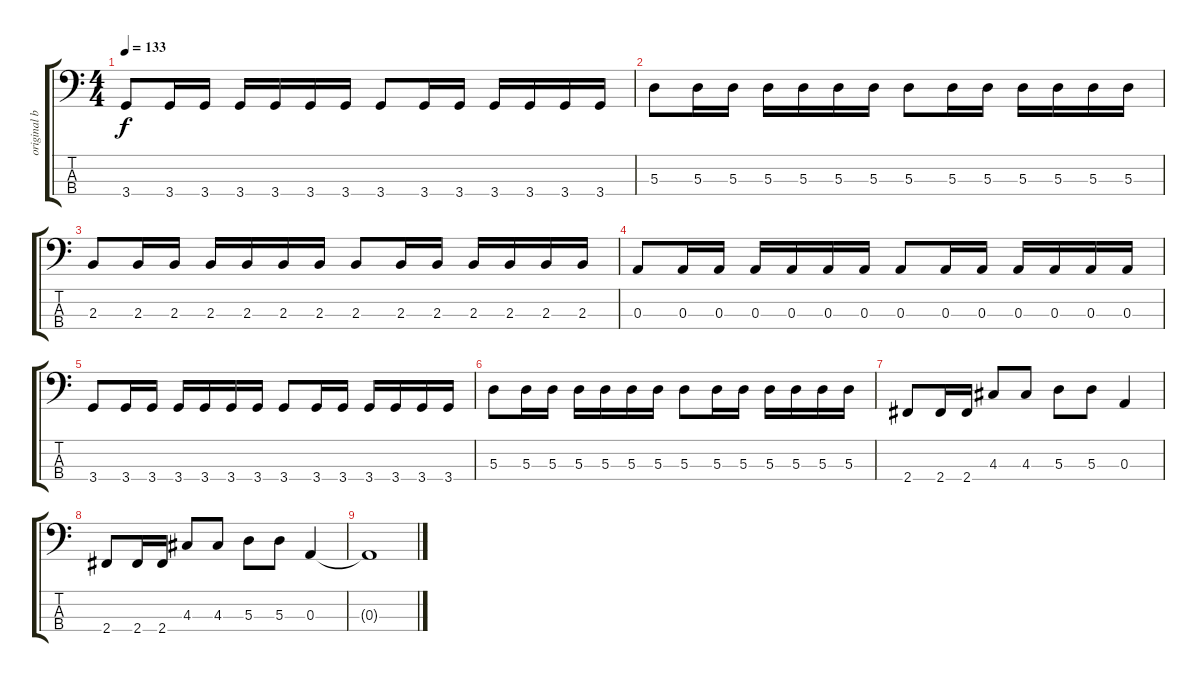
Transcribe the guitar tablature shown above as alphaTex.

\track ("original bass" "original b") {instrument electricbasspick}
\staff {score tabs}
\tuning (G2 D2 A1 E1) {hide}
\ts (4 4)
\tempo 133
\clef f4
\ks c
3.4.8{dy f} 3.4.16 3.4.16 3.4.16 3.4.16 3.4.16 3.4.16 3.4.8 3.4.16 3.4.16 3.4.16 3.4.16 3.4.16 3.4.16 |
5.3.8 5.3.16 5.3.16 5.3.16 5.3.16 5.3.16 5.3.16 5.3.8 5.3.16 5.3.16 5.3.16 5.3.16 5.3.16 5.3.16 |
2.3.8 2.3.16 2.3.16 2.3.16 2.3.16 2.3.16 2.3.16 2.3.8 2.3.16 2.3.16 2.3.16 2.3.16 2.3.16 2.3.16 |
0.3.8 0.3.16 0.3.16 0.3.16 0.3.16 0.3.16 0.3.16 0.3.8 0.3.16 0.3.16 0.3.16 0.3.16 0.3.16 0.3.16 |
3.4.8 3.4.16 3.4.16 3.4.16 3.4.16 3.4.16 3.4.16 3.4.8 3.4.16 3.4.16 3.4.16 3.4.16 3.4.16 3.4.16 |
5.3.8 5.3.16 5.3.16 5.3.16 5.3.16 5.3.16 5.3.16 5.3.8 5.3.16 5.3.16 5.3.16 5.3.16 5.3.16 5.3.16 |
2.4.8 2.4.16 2.4.16 4.3.8 4.3.8 5.3.8 5.3.8 0.3.4 |
2.4.8 2.4.16 2.4.16 4.3.8 4.3.8 5.3.8 5.3.8 0.3.4 |
0.3{t}.1
